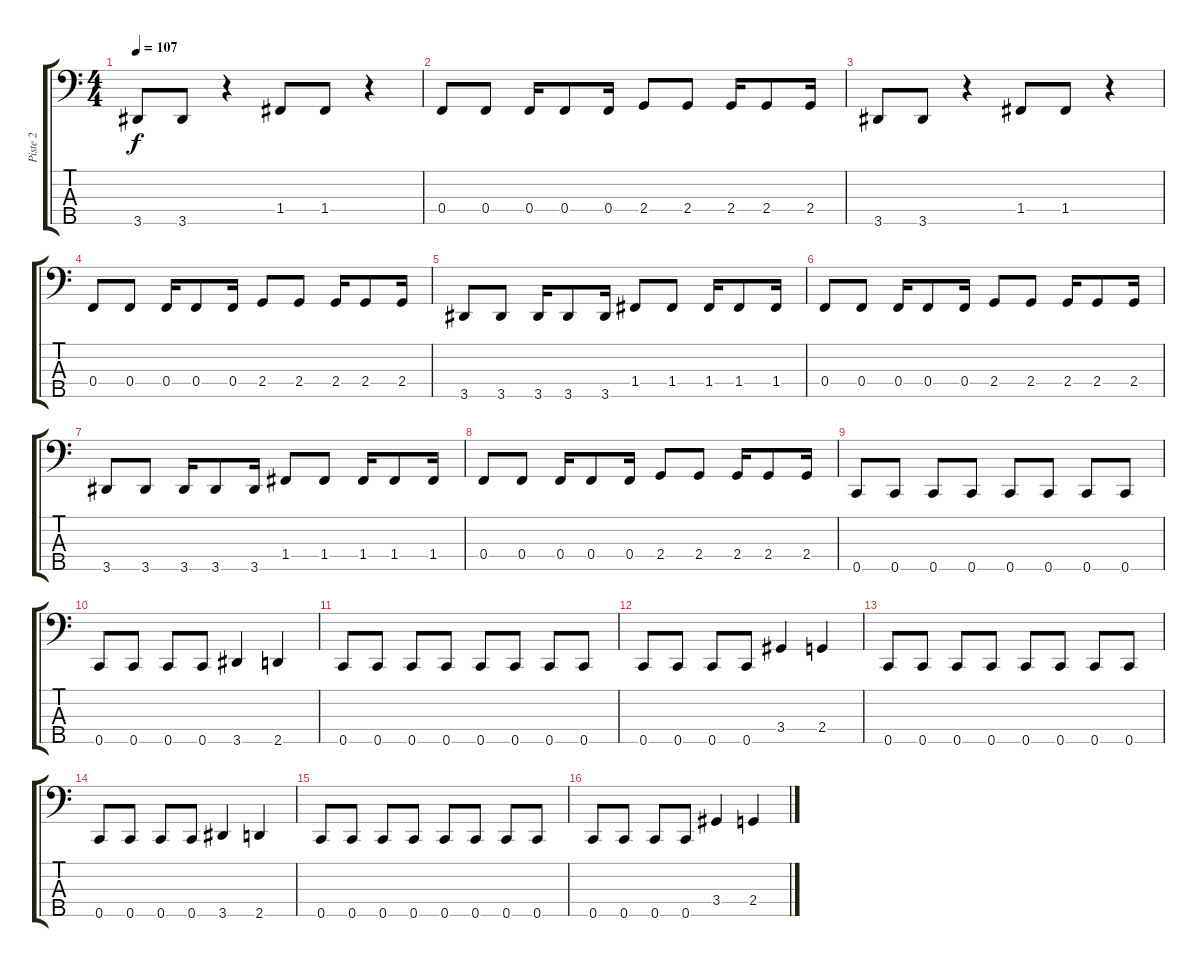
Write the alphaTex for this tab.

\track ("Piste 2" "Piste 2") {instrument electricbassfinger}
\staff {score tabs}
\tuning (Ab2 Eb2 Bb1 F1 C1) {hide}
\ts (4 4)
\tempo 107
\clef f4
\ks c
3.5.8{dy f} 3.5.8 r.4 1.4.8 1.4.8 r.4 |
0.4.8 0.4.8 0.4.16 0.4.8 0.4.16 2.4.8 2.4.8 2.4.16 2.4.8 2.4.16 |
3.5.8 3.5.8 r.4 1.4.8 1.4.8 r.4 |
0.4.8 0.4.8 0.4.16 0.4.8 0.4.16 2.4.8 2.4.8 2.4.16 2.4.8 2.4.16 |
3.5.8 3.5.8 3.5.16 3.5.8 3.5.16 1.4.8 1.4.8 1.4.16 1.4.8 1.4.16 |
0.4.8 0.4.8 0.4.16 0.4.8 0.4.16 2.4.8 2.4.8 2.4.16 2.4.8 2.4.16 |
3.5.8 3.5.8 3.5.16 3.5.8 3.5.16 1.4.8 1.4.8 1.4.16 1.4.8 1.4.16 |
0.4.8 0.4.8 0.4.16 0.4.8 0.4.16 2.4.8 2.4.8 2.4.16 2.4.8 2.4.16 |
0.5.8 0.5.8 0.5.8 0.5.8 0.5.8 0.5.8 0.5.8 0.5.8 |
0.5.8 0.5.8 0.5.8 0.5.8 3.5.4 2.5.4 |
0.5.8 0.5.8 0.5.8 0.5.8 0.5.8 0.5.8 0.5.8 0.5.8 |
0.5.8 0.5.8 0.5.8 0.5.8 3.4.4 2.4.4 |
0.5.8 0.5.8 0.5.8 0.5.8 0.5.8 0.5.8 0.5.8 0.5.8 |
0.5.8 0.5.8 0.5.8 0.5.8 3.5.4 2.5.4 |
0.5.8 0.5.8 0.5.8 0.5.8 0.5.8 0.5.8 0.5.8 0.5.8 |
0.5.8 0.5.8 0.5.8 0.5.8 3.4.4 2.4.4
